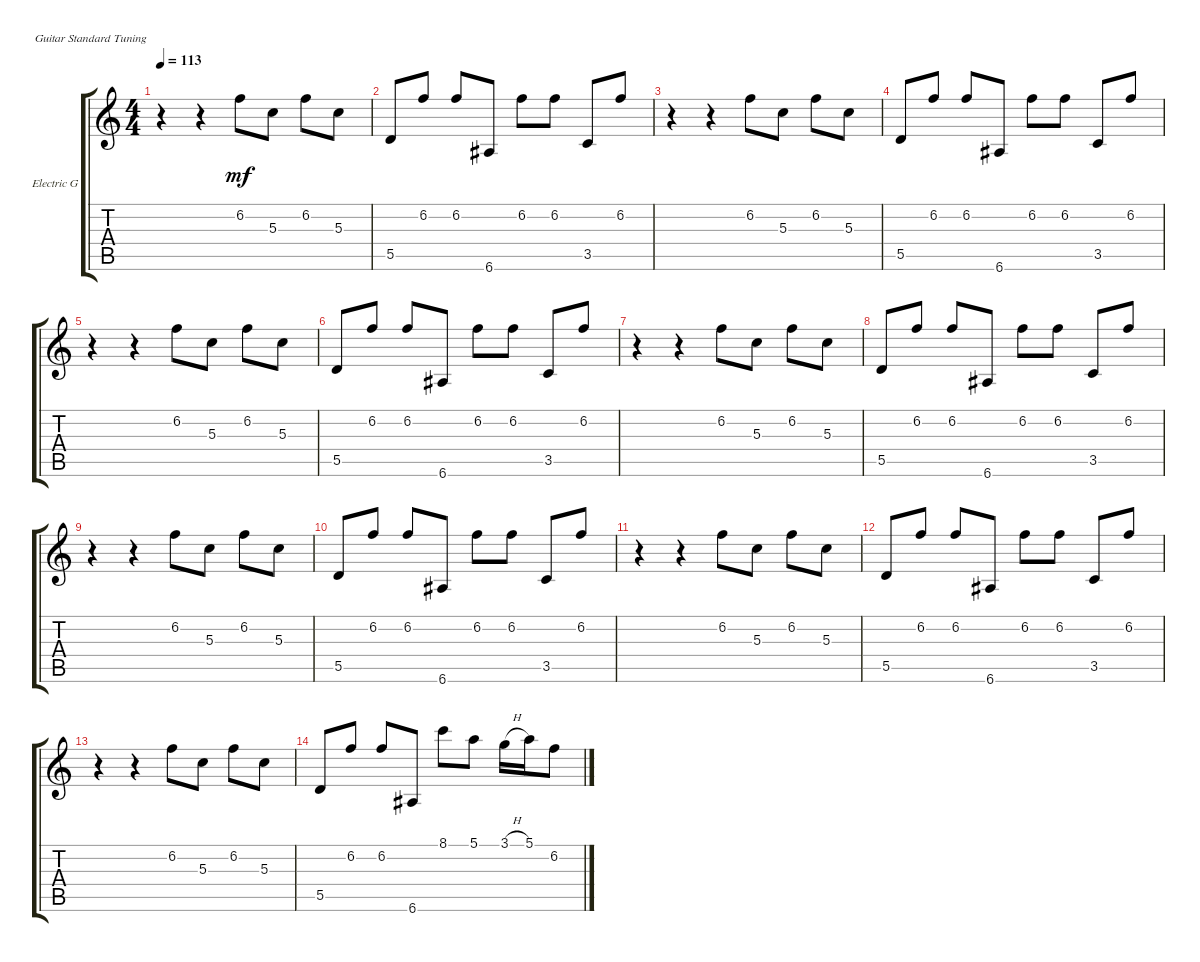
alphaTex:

\defaultSystemsLayout 4
\bracketExtendMode groupsimilarinstruments
\firstSystemTrackNameOrientation horizontal
\otherSystemsTrackNameOrientation horizontal
\track ("Electric Guitar" "Electric G") {instrument electricguitarclean}
\staff {score tabs}
\tuning (E4 B3 G3 D3 A2 E2)
\ts (4 4)
\tempo 113
\clef g2
\ks c
r.4{dy mf} r.4 6.2.8 5.3.8 6.2.8 5.3.8 |
5.5.8 6.2.8 6.2.8 6.6.8 6.2.8 6.2.8 3.5.8 6.2.8 |
r.4 r.4 6.2.8 5.3.8 6.2.8 5.3.8 |
5.5.8 6.2.8 6.2.8 6.6.8 6.2.8 6.2.8 3.5.8 6.2.8 |
r.4 r.4 6.2.8 5.3.8 6.2.8 5.3.8 |
5.5.8 6.2.8 6.2.8 6.6.8 6.2.8 6.2.8 3.5.8 6.2.8 |
r.4 r.4 6.2.8 5.3.8 6.2.8 5.3.8 |
5.5.8 6.2.8 6.2.8 6.6.8 6.2.8 6.2.8 3.5.8 6.2.8 |
r.4 r.4 6.2.8 5.3.8 6.2.8 5.3.8 |
5.5.8 6.2.8 6.2.8 6.6.8 6.2.8 6.2.8 3.5.8 6.2.8 |
r.4 r.4 6.2.8 5.3.8 6.2.8 5.3.8 |
5.5.8 6.2.8 6.2.8 6.6.8 6.2.8 6.2.8 3.5.8 6.2.8 |
r.4 r.4 6.2.8 5.3.8 6.2.8 5.3.8 |
5.5.8 6.2.8 6.2.8 6.6.8 8.1.8 5.1.8 3.1{h}.16 5.1.16 6.2.8
